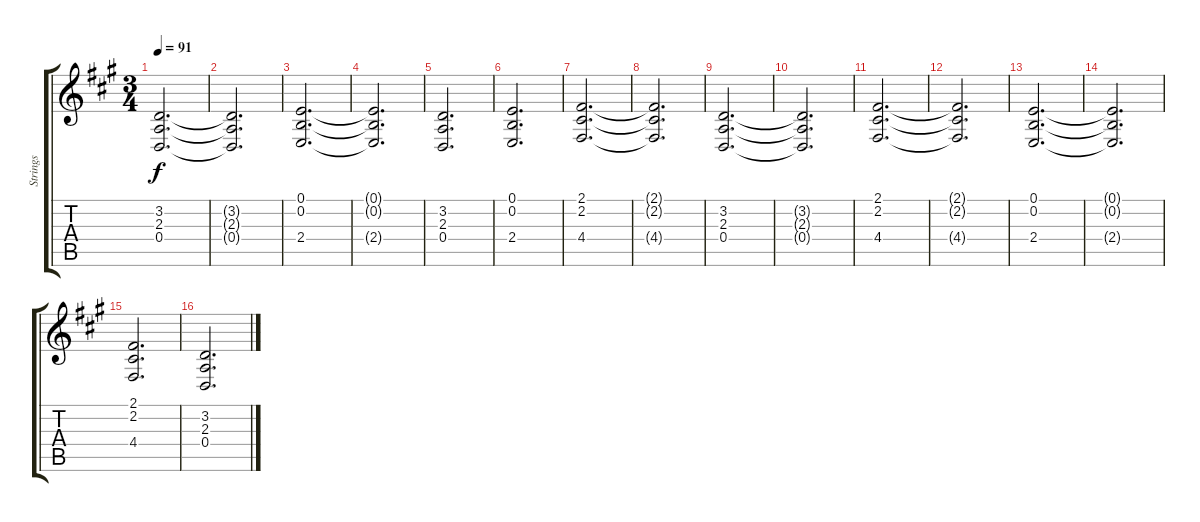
\track ("Strings" "Strings") {instrument stringensemble2}
\staff {score tabs}
\tuning (E4 B3 G3 D3 A2 E2) {hide}
\ts (3 4)
\tempo 91
\clef g2
\ks a
(3.2 2.3 0.4).2{d dy f} |
(3.2{t} 2.3{t} 0.4{t}).2{d} |
(0.1 0.2 2.4).2{d} |
(0.1{t} 0.2{t} 2.4{t}).2{d} |
(3.2 2.3 0.4).2{d} |
(0.1 0.2 2.4).2{d} |
(2.1 2.2 4.4).2{d} |
(2.1{t} 2.2{t} 4.4{t}).2{d} |
(3.2 2.3 0.4).2{d} |
(3.2{t} 2.3{t} 0.4{t}).2{d} |
(2.1 2.2 4.4).2{d} |
(2.1{t} 2.2{t} 4.4{t}).2{d} |
(0.1 0.2 2.4).2{d} |
(0.1{t} 0.2{t} 2.4{t}).2{d} |
(2.1 2.2 4.4).2{d} |
(3.2 2.3 0.4).2{d}
